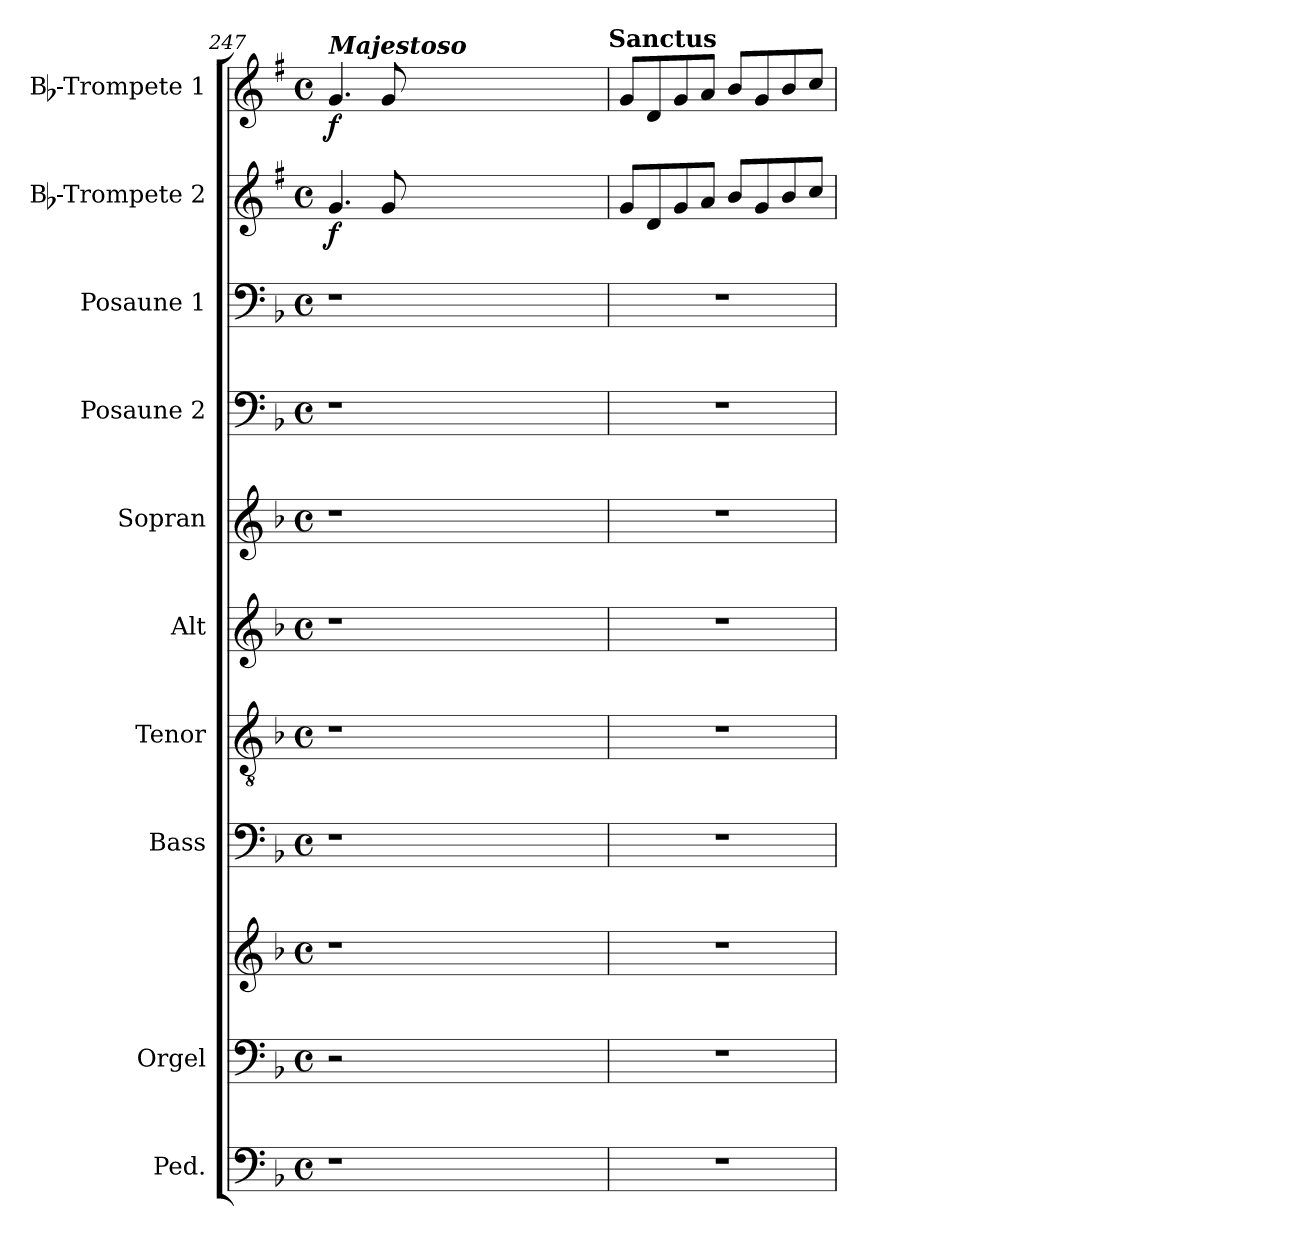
**kern	**kern	**kern	**kern	**kern	**kern	**kern	**kern	**kern	**kern	**dynam	**kern	**dynam
*part10	*part9	*part9	*part8	*part7	*part6	*part5	*part4	*part3	*part2	*part2	*part1	*part1
*staff11	*staff10	*staff9	*staff8	*staff7	*staff6	*staff5	*staff4	*staff3	*staff2	*staff2	*staff1	*staff1
*I"Ped.	*I"Orgel	*	*I"Bass	*I"Tenor	*I"Alt	*I"Sopran	*I"Posaune 2	*I"Posaune 1	*I"Bb-Trompete 2	*	*I"Bb-Trompete 1	*
*	*I'Org.	*	*I'B.	*I'T.	*I'A.	*I'S.	*I'Pos. 2	*I'Pos. 1	*I'Bb Trp. 2	*	*I'Bb Trp. 1	*
!!LO:PB:g=z
*clefF4	*clefF4	*clefG2	*clefF4	*clefGv2	*clefG2	*clefG2	*clefF4	*clefF4	*clefG2	*	*clefG2	*
*ITrd7c12	*	*	*	*	*	*	*	*	*ITrd1c2	*	*ITrd1c2	*
*k[b-]	*k[b-]	*k[b-]	*k[b-]	*k[b-]	*k[b-]	*k[b-]	*k[b-]	*k[b-]	*k[b-]	*	*k[b-]	*
*F:	*F:	*F:	*F:	*F:	*F:	*F:	*F:	*F:	*F:	*	*F:	*
*M4/4	*M4/4	*M4/4	*M4/4	*M4/4	*M4/4	*M4/4	*M4/4	*M4/4	*M4/4	*	*M4/4	*
*met(c)	*met(c)	*met(c)	*met(c)	*met(c)	*met(c)	*met(c)	*met(c)	*met(c)	*met(c)	*	*met(c)	*
=247	=247	=247	=247	=247	=247	=247	=247	=247	=247	=247	=247	=247
!	!	!	!	!	!	!	!	!	!	!	!LO:TX:a:Bi:t=Majestoso	!
!	!	!	!	!	!	!	!	!	!	!LO:DY:b	!	!LO:DY:b
1r	2r	1r	1r	1r	1r	1r	1r	1r	4.f/	f	4.f/	f
.	.	.	.	.	.	.	.	.	8f/	.	8f/	.
.	1..ryy	.	.	.	.	.	.	.	1..ryy	.	1..ryy	.
1ryy	.	1ryy	1ryy	1ryy	1ryy	1ryy	1ryy	1ryy	.	.	.	.
4ryy	.	4ryy	4ryy	4ryy	4ryy	4ryy	4ryy	4ryy	.	.	.	.
!	!	!	!	!	!	!	!	!	!	!	!LO:TX:a:B:t=Sanctus	!
=248	=248	=248	=248	=248	=248	=248	=248	=248	=248	=248	=248	=248
1r	1r	1r	1r	1r	1r	1r	1r	1r	8f/L	.	8f/L	.
.	.	.	.	.	.	.	.	.	8c/	.	8c/	.
.	.	.	.	.	.	.	.	.	8f/	.	8f/	.
.	.	.	.	.	.	.	.	.	8g/J	.	8g/J	.
.	.	.	.	.	.	.	.	.	8a/L	.	8a/L	.
.	.	.	.	.	.	.	.	.	8f/	.	8f/	.
.	.	.	.	.	.	.	.	.	8a/	.	8a/	.
.	.	.	.	.	.	.	.	.	8b-/J	.	8b-/J	.
=	=	=	=	=	=	=	=	=	=	=	=	=
*-	*-	*-	*-	*-	*-	*-	*-	*-	*-	*-	*-	*-
